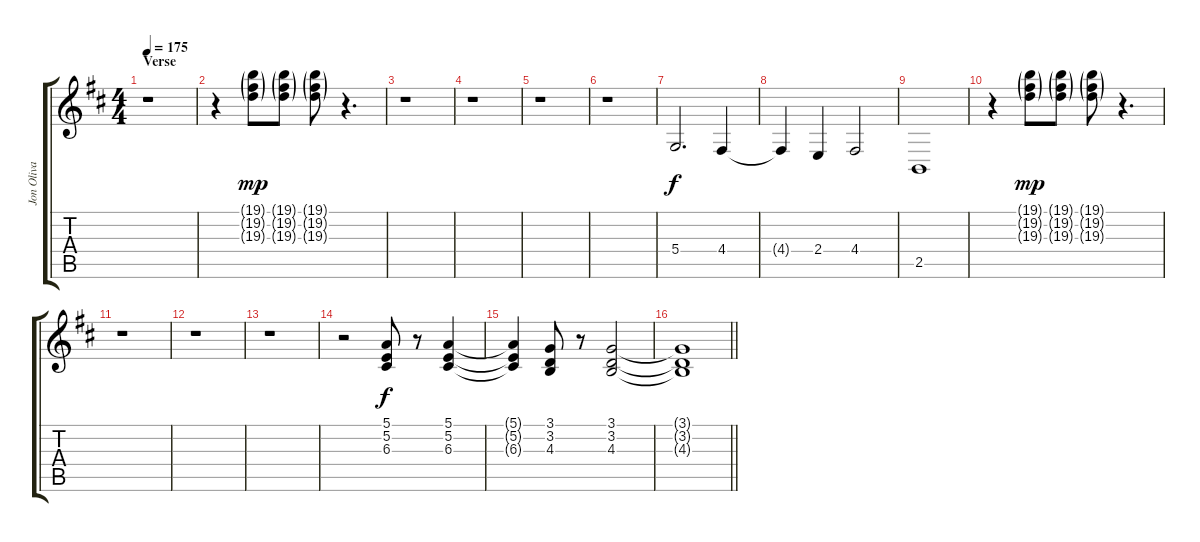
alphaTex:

\track ("Jon Oliva kb2" "Jon Oliva ") {instrument stringensemble1}
\staff {score tabs}
\tuning (E4 B3 G3 D3 A2 E2) {hide}
\ts (4 4)
\section ("" "Verse")
\tempo 175
\clef g2
\ks bminor
r.1{dy f} |
r.4 (19.1{g} 19.2{g} 19.3{g}).8{dy mp} (19.1{g} 19.2{g} 19.3{g}).8 (19.1{g} 19.2{g} 19.3{g}).8 r.4{d} |
r.1 |
r.1 |
r.1 |
r.1 |
5.4.2{d dy f} 4.4.4 |
4.4{t}.4 2.4.4 4.4.2 |
2.5.1 |
r.4 (19.1{g} 19.2{g} 19.3{g}).8{dy mp} (19.1{g} 19.2{g} 19.3{g}).8 (19.1{g} 19.2{g} 19.3{g}).8 r.4{d} |
r.1 |
r.1 |
r.1 |
r.2 (5.1 5.2 6.3).8{dy f} r.8 (5.1 5.2 6.3).4 |
(5.1{t} 5.2{t} 6.3{t}).4 (3.1 3.2 4.3).8 r.8 (3.1 3.2 4.3).2 |
\barLineRight lightlight
(3.1{t} 3.2{t} 4.3{t}).1
